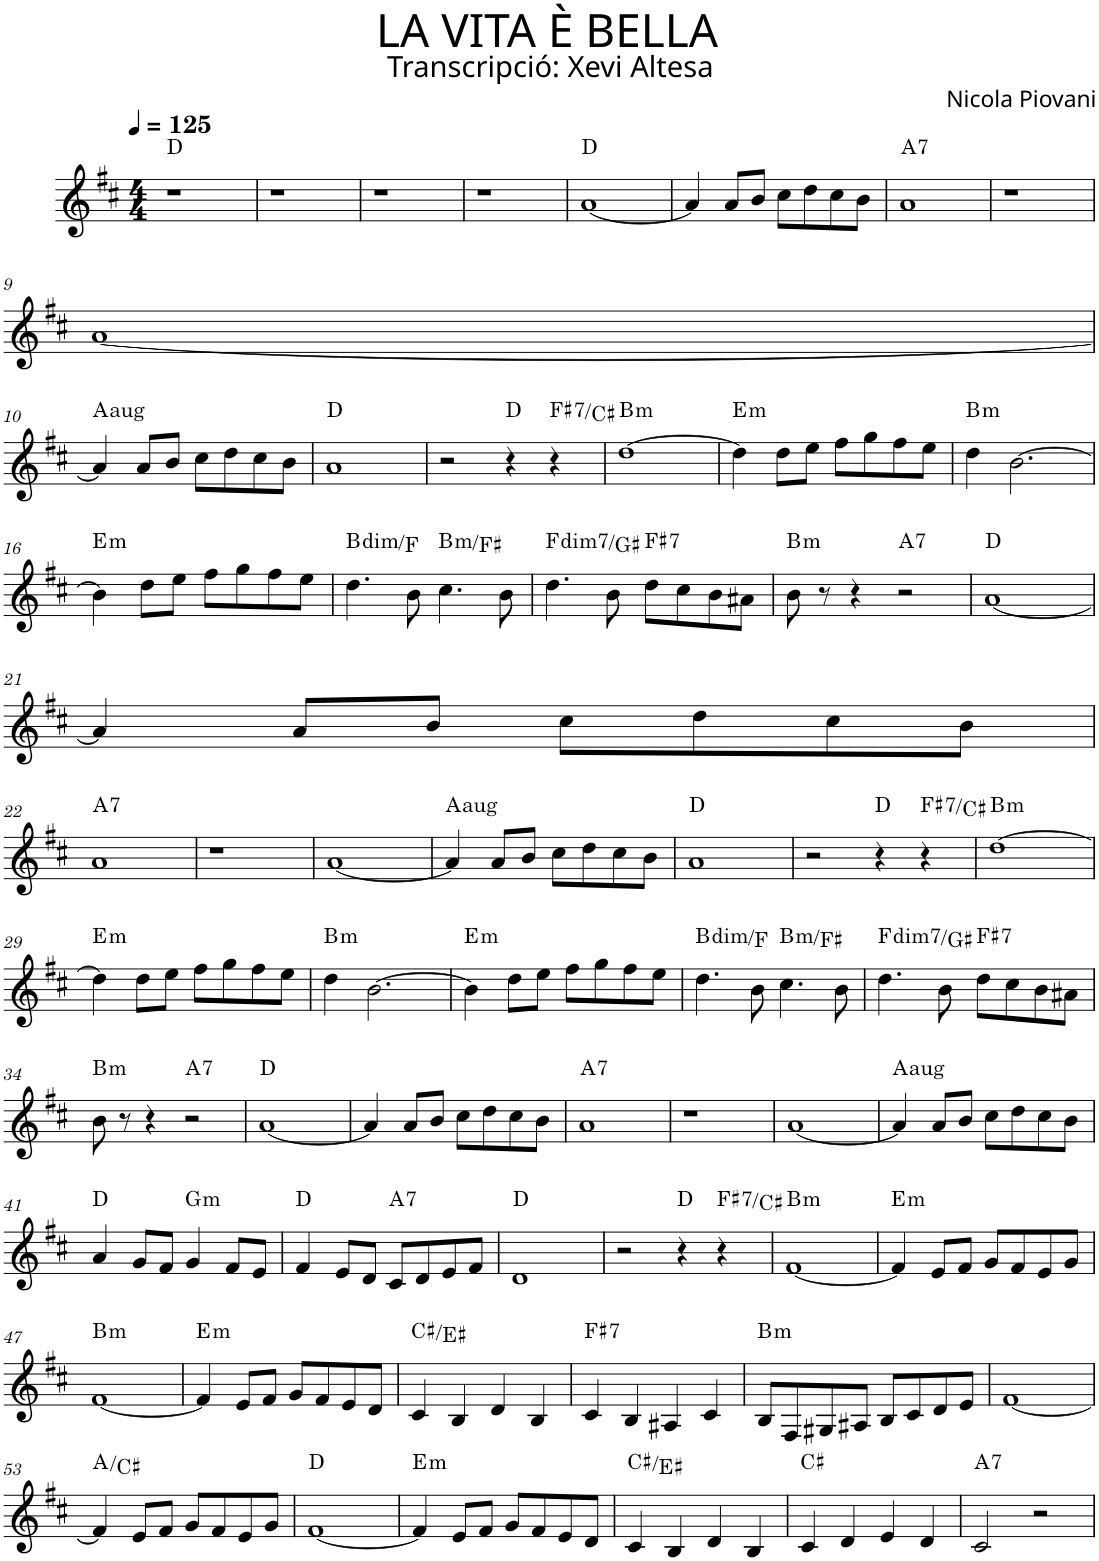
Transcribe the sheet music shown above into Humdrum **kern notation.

**kern	**harte
*part1	*part1
*staff1	*
*I"P1	*
*clefG2	*
*k[f#c#]	*
*D:	*
*M4/4	*
*MM125	*
=1	=1
1r	D:maj
=2	=2
1r	.
=3	=3
1r	.
=4	=4
1r	.
=5	=5
[<1a	D:maj
=6	=6
4a/]	.
8a/L	.
8b/J	.
8cc#\L	.
8dd\	.
8cc#\	.
8b\J	.
=7	=7
!	!LO:H:kt=7
1a	A:7
=8	=8
1r	.
!!LO:LB:g=z
=9	=9
[<1a	.
!!LO:LB:g=z
=10	=10
!	!LO:H:kt=aug
4a/]	A:aug
8a/L	.
8b/J	.
8cc#\L	.
8dd\	.
8cc#\	.
8b\J	.
=11	=11
1a	D:maj
=12	=12
2r	.
4r	D:maj
!	!LO:H:kt=7
4r	F#:7/5
=13	=13
!	!LO:H:kt=m
[>1dd	B:min
=14	=14
!	!LO:H:kt=m
4dd\]	E:min
8dd\L	.
8ee\J	.
8ff#\L	.
8gg\	.
8ff#\	.
8ee\J	.
=15	=15
!	!LO:H:kt=m
4dd\	B:min
[>2.b\	.
!!LO:LB:g=z
=16	=16
!	!LO:H:kt=m
4b\]	E:min
8dd\L	.
8ee\J	.
8ff#\L	.
8gg\	.
8ff#\	.
8ee\J	.
=17	=17
!	!LO:H:kt=dim
4.dd\	B:dim/b5
8b\	.
!	!LO:H:kt=m
4.cc#\	B:min/5
8b\	.
=18	=18
!	!LO:H:kt=dim7
4.dd\	F:dim7/#2
8b\	.
!	!LO:H:kt=7
8dd\L	F#:7
8cc#\	.
8b\	.
8a#X\J	.
=19	=19
!	!LO:H:kt=m
8b\	B:min
8r	.
4r	.
!	!LO:H:kt=7
2r	A:7
=20	=20
[<1a	D:maj
!!LO:LB:g=z
=21	=21
4a/]	.
8a/L	.
8b/J	.
8cc#\L	.
8dd\	.
8cc#\	.
8b\J	.
!!LO:LB:g=z
=22	=22
!	!LO:H:kt=7
1a	A:7
=23	=23
1r	.
=24	=24
[<1a	.
=25	=25
!	!LO:H:kt=aug
4a/]	A:aug
8a/L	.
8b/J	.
8cc#\L	.
8dd\	.
8cc#\	.
8b\J	.
=26	=26
1a	D:maj
=27	=27
2r	.
4r	D:maj
!	!LO:H:kt=7
4r	F#:7/5
=28	=28
!	!LO:H:kt=m
[>1dd	B:min
!!LO:LB:g=z
=29	=29
!	!LO:H:kt=m
4dd\]	E:min
8dd\L	.
8ee\J	.
8ff#\L	.
8gg\	.
8ff#\	.
8ee\J	.
=30	=30
!	!LO:H:kt=m
4dd\	B:min
[>2.b\	.
=31	=31
!	!LO:H:kt=m
4b\]	E:min
8dd\L	.
8ee\J	.
8ff#\L	.
8gg\	.
8ff#\	.
8ee\J	.
=32	=32
!	!LO:H:kt=dim
4.dd\	B:dim/b5
8b\	.
!	!LO:H:kt=m
4.cc#\	B:min/5
8b\	.
=33	=33
!	!LO:H:kt=dim7
4.dd\	F:dim7/#2
8b\	.
!	!LO:H:kt=7
8dd\L	F#:7
8cc#\	.
8b\	.
8a#X\J	.
!!LO:LB:g=z
=34	=34
!	!LO:H:kt=m
8b\	B:min
8r	.
4r	.
!	!LO:H:kt=7
2r	A:7
=35	=35
[<1a	D:maj
=36	=36
4a/]	.
8a/L	.
8b/J	.
8cc#\L	.
8dd\	.
8cc#\	.
8b\J	.
=37	=37
!	!LO:H:kt=7
1a	A:7
=38	=38
1r	.
=39	=39
[<1a	.
=40	=40
!	!LO:H:kt=aug
4a/]	A:aug
8a/L	.
8b/J	.
8cc#\L	.
8dd\	.
8cc#\	.
8b\J	.
!!LO:LB:g=z
=41	=41
4a/	D:maj
8g/L	.
8f#/J	.
!	!LO:H:kt=m
4g/	G:min
8f#/L	.
8e/J	.
=42	=42
4f#/	D:maj
8e/L	.
8d/J	.
!	!LO:H:kt=7
8c#/L	A:7
8d/	.
8e/	.
8f#/J	.
=43	=43
1d	D:maj
=44	=44
2r	.
4r	D:maj
!	!LO:H:kt=7
4r	F#:7/5
=45	=45
!	!LO:H:kt=m
[<1f#	B:min
=46	=46
!	!LO:H:kt=m
4f#/]	E:min
8e/L	.
8f#/J	.
8g/L	.
8f#/	.
8e/	.
8g/J	.
!!LO:LB:g=z
=47	=47
!	!LO:H:kt=m
[<1f#	B:min
=48	=48
!	!LO:H:kt=m
4f#/]	E:min
8e/L	.
8f#/J	.
8g/L	.
8f#/	.
8e/	.
8d/J	.
=49	=49
4c#/	C#:maj/3
4B/	.
4d/	.
4B/	.
=50	=50
!	!LO:H:kt=7
4c#/	F#:7
4B/	.
4A#X/	.
4c#/	.
=51	=51
!	!LO:H:kt=m
8B/L	B:min
8F#/	.
8G#X/	.
8A#X/J	.
8B/L	.
8c#/	.
8d/	.
8e/J	.
=52	=52
[<1f#	.
!!LO:LB:g=z
=53	=53
4f#/]	A:maj/3
8e/L	.
8f#/J	.
8g/L	.
8f#/	.
8e/	.
8g/J	.
=54	=54
[<1f#	D:maj
=55	=55
!	!LO:H:kt=m
4f#/]	E:min
8e/L	.
8f#/J	.
8g/L	.
8f#/	.
8e/	.
8d/J	.
=56	=56
4c#/	C#:maj/3
4B/	.
4d/	.
4B/	.
=57	=57
4c#/	C#:maj
4d/	.
4e/	.
4d/	.
=58	=58
!	!LO:H:kt=7
2c#/	A:7
2r	.
=	=
*-	*-
